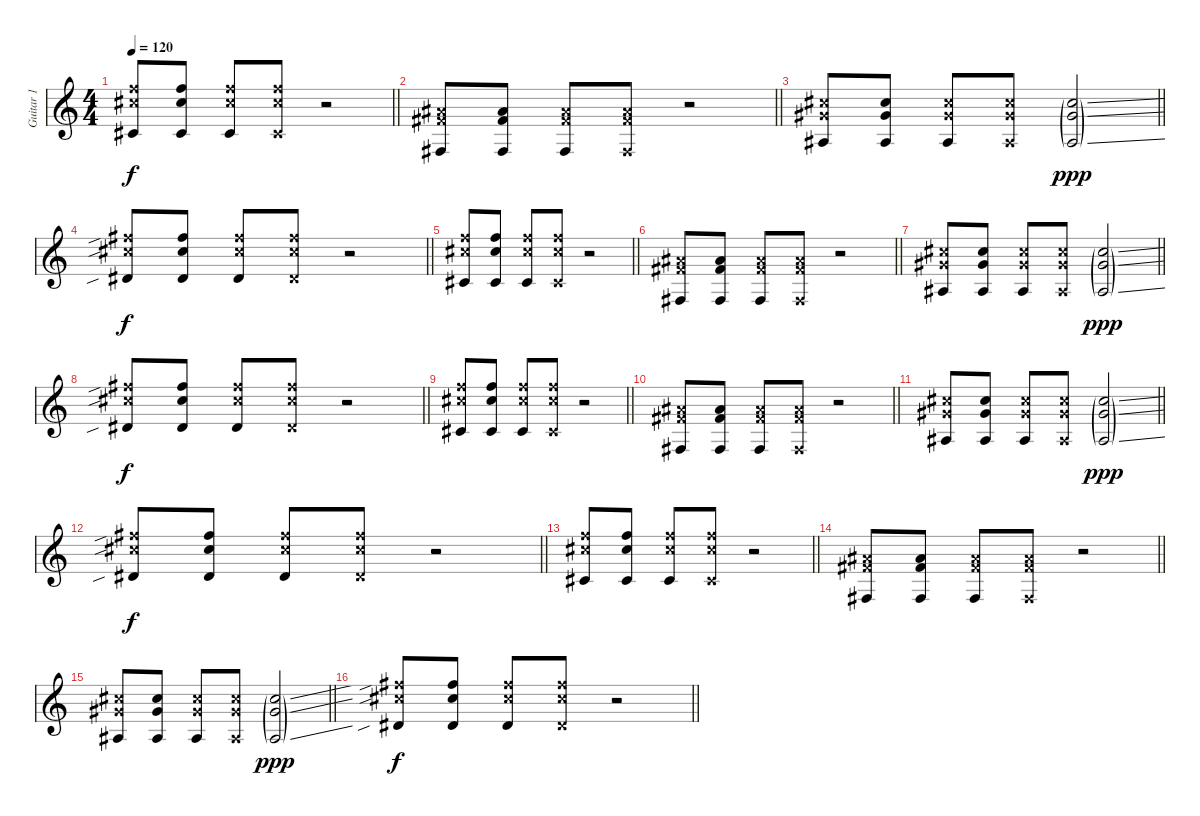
\track ("Guitar 1" "Guitar 1") {instrument electricguitarjazz}
\staff {score}
\tuning (E4 B3 G3 D3 A2 E2) {hide}
\ts (4 4)
\tempo 120
\clef g2
\barLineRight lightlight
\ks c
(6.2{x} 6.3{x} 4.5).8{dy f} (6.2 6.3 4.5).8 (6.2{x} 6.3{x} 4.5).8 (6.2{x} 6.3{x} 4.5{x}).8 r.2 |
\section ("" " ")
\barLineRight lightlight
(3.3{x} 4.4{x} 2.6).8 (3.3 4.4 2.6).8 (3.3{x} 4.4{x} 2.6).8 (3.3{x} 4.4{x} 2.6{x}).8 r.2 |
\barLineRight lightlight
(2.2{x} 1.3{x} 1.5).8 (2.2 1.3 1.5).8 (2.2{x} 1.3{x} 1.5).8 (2.2{x} 1.3{x} 1.5{x}).8 (2.2{ss g} 1.3{ss g} 1.5{ss g}).2{dy ppp} |
\barLineRight lightlight
(7.2{sib x} 6.3{sib x} 6.5{sib}).8{dy f} (7.2 6.3 6.5).8 (7.2{x} 6.3{x} 6.5).8 (7.2{x} 6.3{x} 6.5{x}).8 r.2 |
\barLineRight lightlight
(6.2{x} 6.3{x} 4.5).8 (6.2 6.3 4.5).8 (6.2{x} 6.3{x} 4.5).8 (6.2{x} 6.3{x} 4.5{x}).8 r.2 |
\barLineRight lightlight
(3.3{x} 4.4{x} 2.6).8 (3.3 4.4 2.6).8 (3.3{x} 4.4{x} 2.6).8 (3.3{x} 4.4{x} 2.6{x}).8 r.2 |
\barLineRight lightlight
(2.2{x} 1.3{x} 1.5).8 (2.2 1.3 1.5).8 (2.2{x} 1.3{x} 1.5).8 (2.2{x} 1.3{x} 1.5{x}).8 (2.2{ss g} 1.3{ss g} 1.5{ss g}).2{dy ppp} |
\barLineRight lightlight
(7.2{sib x} 6.3{sib x} 6.5{sib}).8{dy f} (7.2 6.3 6.5).8 (7.2{x} 6.3{x} 6.5).8 (7.2{x} 6.3{x} 6.5{x}).8 r.2 |
\barLineRight lightlight
(6.2{x} 6.3{x} 4.5).8 (6.2 6.3 4.5).8 (6.2{x} 6.3{x} 4.5).8 (6.2{x} 6.3{x} 4.5{x}).8 r.2 |
\barLineRight lightlight
(3.3{x} 4.4{x} 2.6).8 (3.3 4.4 2.6).8 (3.3{x} 4.4{x} 2.6).8 (3.3{x} 4.4{x} 2.6{x}).8 r.2 |
\barLineRight lightlight
(2.2{x} 1.3{x} 1.5).8 (2.2 1.3 1.5).8 (2.2{x} 1.3{x} 1.5).8 (2.2{x} 1.3{x} 1.5{x}).8 (2.2{ss g} 1.3{ss g} 1.5{ss g}).2{dy ppp} |
\barLineRight lightlight
(7.2{sib x} 6.3{sib x} 6.5{sib}).8{dy f} (7.2 6.3 6.5).8 (7.2{x} 6.3{x} 6.5).8 (7.2{x} 6.3{x} 6.5{x}).8 r.2 |
\barLineRight lightlight
(6.2{x} 6.3{x} 4.5).8 (6.2 6.3 4.5).8 (6.2{x} 6.3{x} 4.5).8 (6.2{x} 6.3{x} 4.5{x}).8 r.2 |
\barLineRight lightlight
(3.3{x} 4.4{x} 2.6).8 (3.3 4.4 2.6).8 (3.3{x} 4.4{x} 2.6).8 (3.3{x} 4.4{x} 2.6{x}).8 r.2 |
\barLineRight lightlight
(2.2{x} 1.3{x} 1.5).8 (2.2 1.3 1.5).8 (2.2{x} 1.3{x} 1.5).8 (2.2{x} 1.3{x} 1.5{x}).8 (2.2{ss g} 1.3{ss g} 1.5{ss g}).2{dy ppp} |
\barLineRight lightlight
(7.2{sib x} 6.3{sib x} 6.5{sib}).8{dy f} (7.2 6.3 6.5).8 (7.2{x} 6.3{x} 6.5).8 (7.2{x} 6.3{x} 6.5{x}).8 r.2
